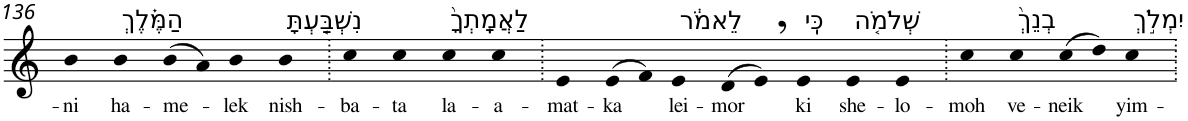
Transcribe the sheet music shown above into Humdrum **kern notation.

**kern	**text
*part1	*part1
*staff1	*staff1
*I"Piano	*
*I'Pno	*
!!LO:PB:g=z
*clefG2	*
*k[]	*
=136	=136
!	!LO:LY:b
4b	-ni
!LO:TX:a:t=הַמֶּ֗לֶךְ	!
!	!LO:LY:b
4b	ha-
!	!LO:LY:b
(>8b	-me-
8a)	.
!	!LO:LY:b
4b	-lek
!LO:TX:a:t=נִשְׁבַּ֤עְתָּ	!
!	!LO:LY:b
4b	nish-
=137.	=137.
!	!LO:LY:b
4cc	-ba-
!	!LO:LY:b
4cc	-ta
!LO:TX:a:t=לַאֲמָֽתְךָ֙	!
!	!LO:LY:b
4cc	la-
!	!LO:LY:b
4cc	-a-
=138.	=138.
!	!LO:LY:b
4e	-mat-
!	!LO:LY:b
(>8e	-ka
8f)	.
!LO:TX:a:t=לֵאמֹ֔ר	!
!	!LO:LY:b
4e	lei-
!	!LO:LY:b
(>8d	-mor
8e,)	.
!LO:TX:a:t=כִּֽי	!
!	!LO:LY:b
4e	ki
!LO:TX:a:t=שְׁלֹמֹ֤ה	!
!	!LO:LY:b
4e	she-
!	!LO:LY:b
4e	-lo-
=139.	=139.
!	!LO:LY:b
4cc	-moh
!LO:TX:a:t=בְנֵךְ֙	!
!	!LO:LY:b
4cc	ve-
!	!LO:LY:b
(>8cc	-neik
8dd)	.
!LO:TX:a:t=יִמְלֹ֣ךְ	!
!	!LO:LY:b
4cc	yim-
=.	=.
*-	*-
